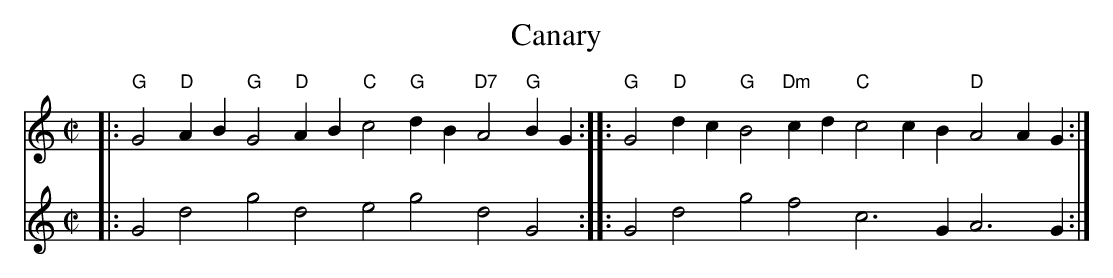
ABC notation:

X:1
T:Canary
M:C|
L:1/4
K:C
V:1
|:"G"G2 "D"A B "G"G2 "D"AB "C"c2 "G"d B "D7"A2 "G"B G :: "G"G2 "D"dc "G"B2 "Dm"c d "C"c2 c B "D"A2 A G :|
V:2
K:C Bass
L:1/2
|: G d g d e g d G :: G d g f c > G A > G :|
